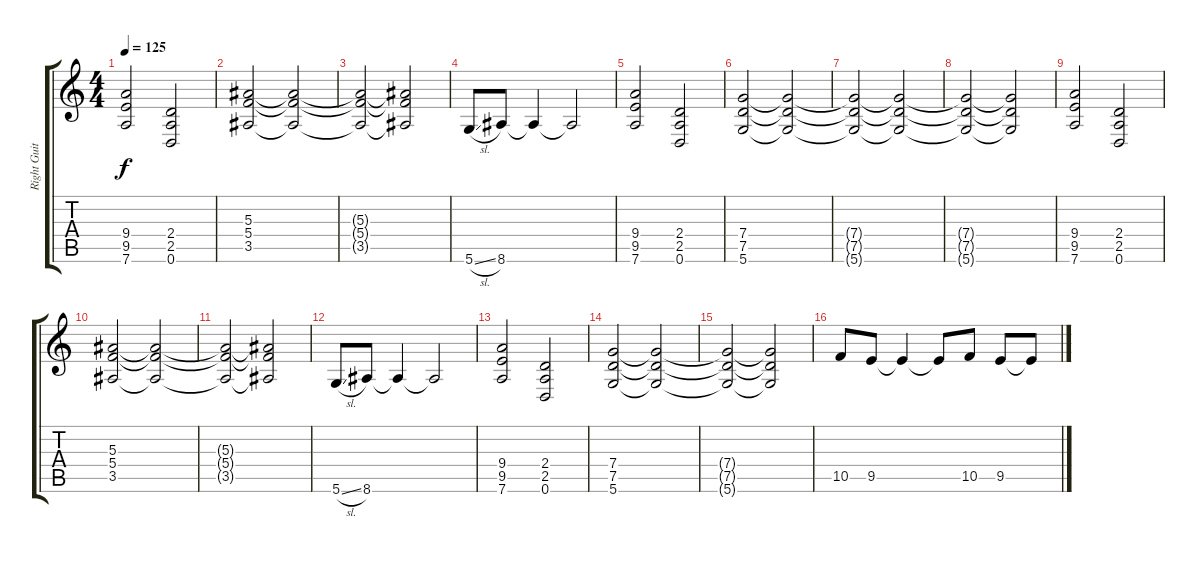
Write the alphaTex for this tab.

\track ("Right Guitar" "Right Guit") {instrument distortionguitar}
\staff {score tabs}
\tuning (D4 A3 F3 C3 G2 D2) {hide}
\ts (4 4)
\tempo 125
\clef g2
\ks c
(9.4 9.5 7.6).2{dy f} (2.4 2.5 0.6).2 |
(5.3 5.4 3.5).2 (5.3{t} 5.4{t} 3.5{t}).2 |
(5.3{t} 5.4{t} 3.5{t}).2 (5.3{t} 5.4{t} 3.5{t}).2 |
5.6{sl}.8 8.6.8 8.6{t}.4 8.6{t}.2 |
(9.4 9.5 7.6).2 (2.4 2.5 0.6).2 |
(7.4 7.5 5.6).2 (7.4{t} 7.5{t} 5.6{t}).2 |
(7.4{t} 7.5{t} 5.6{t}).2 (7.4{t} 7.5{t} 5.6{t}).2 |
(7.4{t} 7.5{t} 5.6{t}).2 (7.4{t} 7.5{t} 5.6{t}).2 |
(9.4 9.5 7.6).2 (2.4 2.5 0.6).2 |
(5.3 5.4 3.5).2 (5.3{t} 5.4{t} 3.5{t}).2 |
(5.3{t} 5.4{t} 3.5{t}).2 (5.3{t} 5.4{t} 3.5{t}).2 |
5.6{sl}.8 8.6.8 8.6{t}.4 8.6{t}.2 |
(9.4 9.5 7.6).2 (2.4 2.5 0.6).2 |
(7.4 7.5 5.6).2 (7.4{t} 7.5{t} 5.6{t}).2 |
(7.4{t} 7.5{t} 5.6{t}).2 (7.4{t} 7.5{t} 5.6{t}).2 |
10.5.8 9.5.8 9.5{t}.4 9.5{t}.8 10.5.8 9.5.8 9.5{t}.8
